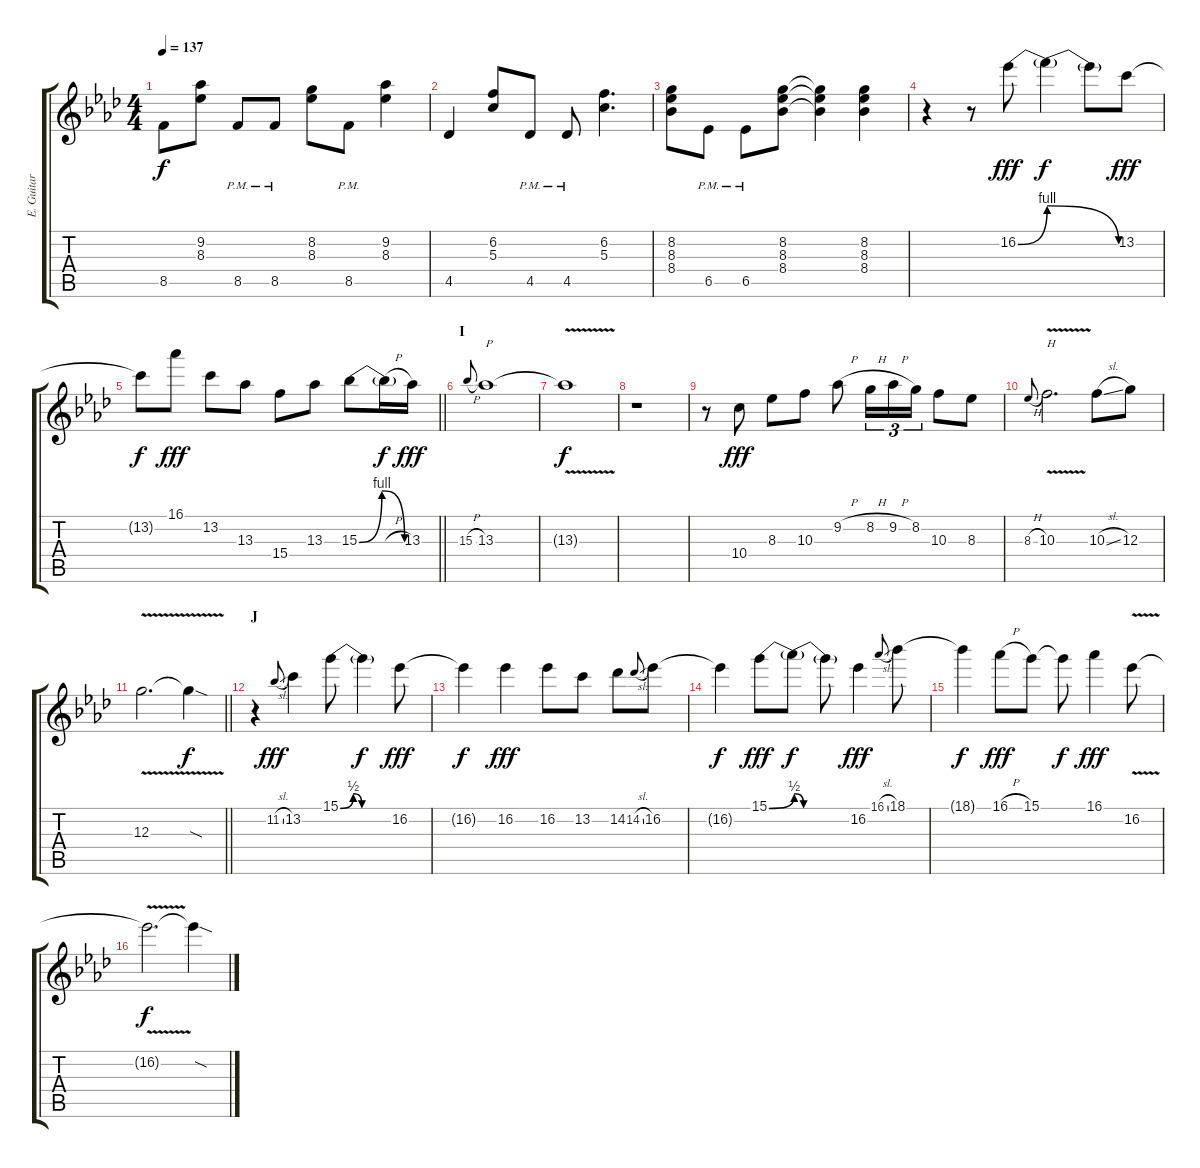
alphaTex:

\track ("E. Guitar I" "E. Guitar ") {instrument overdrivenguitar}
\staff {score tabs}
\tuning (E4 B3 G3 D3 A2 E2) {hide}
\ts (4 4)
\tempo 137
\clef g2
\ks ab
8.5.8{dy f} (9.2 8.3).8 8.5{pm}.8 8.5{pm}.8 (8.2 8.3).8 8.5{pm}.8 (9.2 8.3).4 |
4.5.4 (6.2 5.3).8 4.5{pm}.8 4.5{pm}.8 (6.2 5.3).4{d} |
(8.2 8.3 8.4).8 6.5{pm}.8 6.5{pm}.8 (8.2 8.3 8.4).8 (8.2{t} 8.3{t} 8.4{t}).4 (8.2 8.3 8.4).4 |
r.4 r.8 16.2{be (bend 0 0 60 4)}.8{dy fff} 16.2{be (release 0 4 60 0) t}.4{dy f} 16.2{t}.8 13.2.8{dy fff} |
\barLineRight lightlight
13.2{t}.8{dy f} 16.1.8{dy fff} 13.2.8 13.3.8 15.4.8 13.3.8 15.3{be (bendrelease 0 0 30 4 30 4 60 0)}.8 15.3{h t}.16{dy f} 13.3.16{dy fff} |
\section ("" "I")
15.3{h}.8{gr onbeat} 13.3.1{txt "P"} |
13.3{v t}.1{dy f} |
r.1 |
r.8 10.4.8{dy fff} 8.3.8 10.3.8 9.2{h}.8 8.2{h}.16{tu (3 2)} 9.2{h}.16{tu (3 2)} 8.2.16{tu (3 2)} 10.3.8 8.3.8 |
8.3{h}.8{gr onbeat} 10.3{v}.2{d txt "H"} 10.3{sl}.8 12.3.8 |
\barLineRight lightlight
12.3{v}.2{d} 12.3{sod t}.4{dy f} |
\section ("" "J")
r.4 11.2{sl}.8{gr onbeat dy fff} 13.2.4 15.1{be (custom 0 0 15 2 25 0 60 0)}.8 15.1{t}.4{dy f} 16.2.8{dy fff} |
16.2{t}.4{dy f} 16.2.4{dy fff} 16.2.8 13.2.8 14.2.8 14.2{sl}.8{gr onbeat} 16.2.8 |
16.2{t}.4{dy f} 15.1{be (bend 0 0 60 2)}.8{dy fff} 15.1{be (custom 0 2 10 0 15 0 30 0 60 0) t}.8{dy f} 15.1{t}.8 16.2.4{dy fff} 16.1{sl}.8{gr onbeat} 18.1.8 |
18.1{t}.4{dy f} 16.1{h}.8{dy fff} 15.1.8 15.1{t}.8{dy f} 16.1.4{dy fff} 16.2{v}.8 |
16.2{t}.2{d dy f} 16.2{sod t}.4
